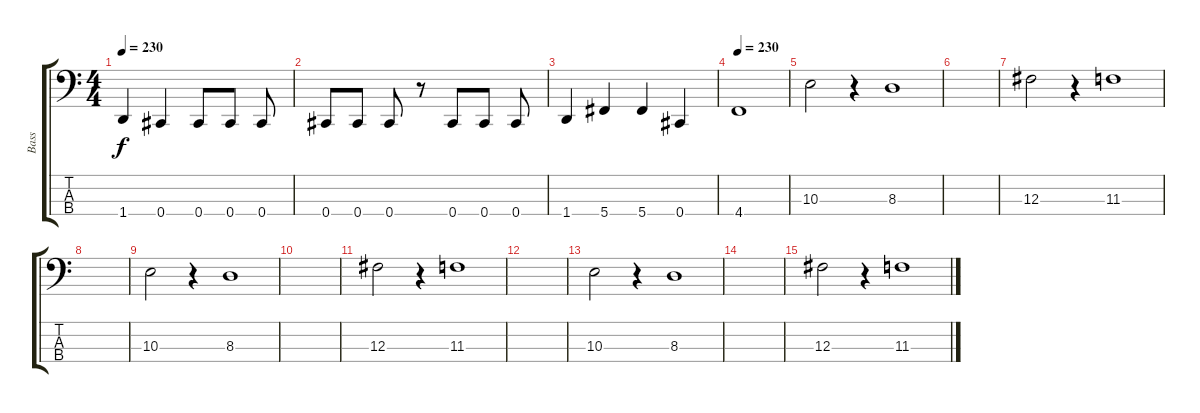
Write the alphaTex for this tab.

\track ("Bass" "Bass") {instrument electricbasspick}
\staff {score tabs}
\tuning (E2 B1 Gb1 Db1) {hide}
\ts (4 4)
\tempo 230
\clef f4
\ks c
1.4.4{dy f} 0.4.4 0.4.8 0.4.8 0.4.8 |
0.4.8 0.4.8 0.4.8 r.8 0.4.8 0.4.8 0.4.8 |
1.4.4 5.4.4 5.4.4 0.4.4 |
\tempo 230
4.4.1 |
10.3.2 r.4 8.3.1 |
|
12.3.2 r.4 11.3.1 |
|
10.3.2 r.4 8.3.1 |
|
12.3.2 r.4 11.3.1 |
|
10.3.2 r.4 8.3.1 |
|
12.3.2 r.4 11.3.1
